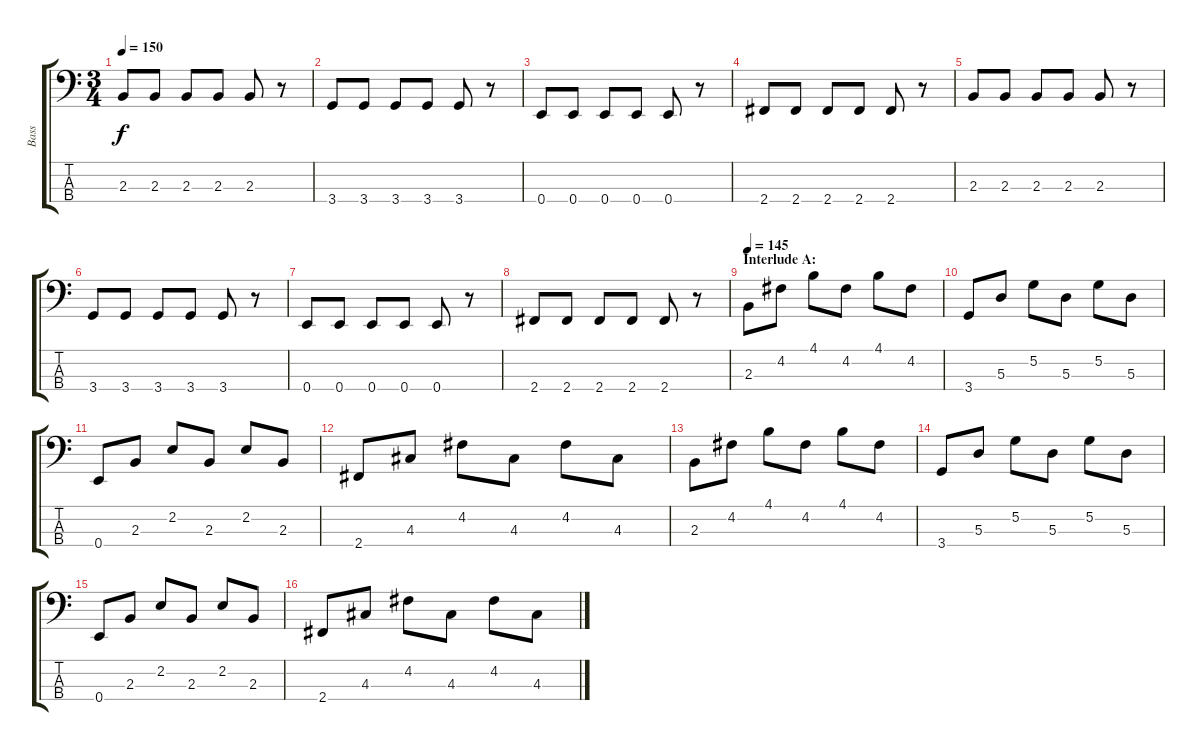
\track ("Bass" "Bass") {instrument electricbasspick}
\staff {score tabs}
\tuning (G2 D2 A1 E1) {hide}
\ts (3 4)
\tempo 150
\clef f4
\ks c
2.3.8{dy f} 2.3.8 2.3.8 2.3.8 2.3.8 r.8 |
3.4.8 3.4.8 3.4.8 3.4.8 3.4.8 r.8 |
0.4.8 0.4.8 0.4.8 0.4.8 0.4.8 r.8 |
2.4.8 2.4.8 2.4.8 2.4.8 2.4.8 r.8 |
2.3.8 2.3.8 2.3.8 2.3.8 2.3.8 r.8 |
3.4.8 3.4.8 3.4.8 3.4.8 3.4.8 r.8 |
0.4.8 0.4.8 0.4.8 0.4.8 0.4.8 r.8 |
2.4.8 2.4.8 2.4.8 2.4.8 2.4.8 r.8 |
\section ("" "Interlude A:")
\tempo 145
2.3.8 4.2.8 4.1.8 4.2.8 4.1.8 4.2.8 |
3.4.8 5.3.8 5.2.8 5.3.8 5.2.8 5.3.8 |
0.4.8 2.3.8 2.2.8 2.3.8 2.2.8 2.3.8 |
2.4.8 4.3.8 4.2.8 4.3.8 4.2.8 4.3.8 |
2.3.8 4.2.8 4.1.8 4.2.8 4.1.8 4.2.8 |
3.4.8 5.3.8 5.2.8 5.3.8 5.2.8 5.3.8 |
0.4.8 2.3.8 2.2.8 2.3.8 2.2.8 2.3.8 |
2.4.8 4.3.8 4.2.8 4.3.8 4.2.8 4.3.8
